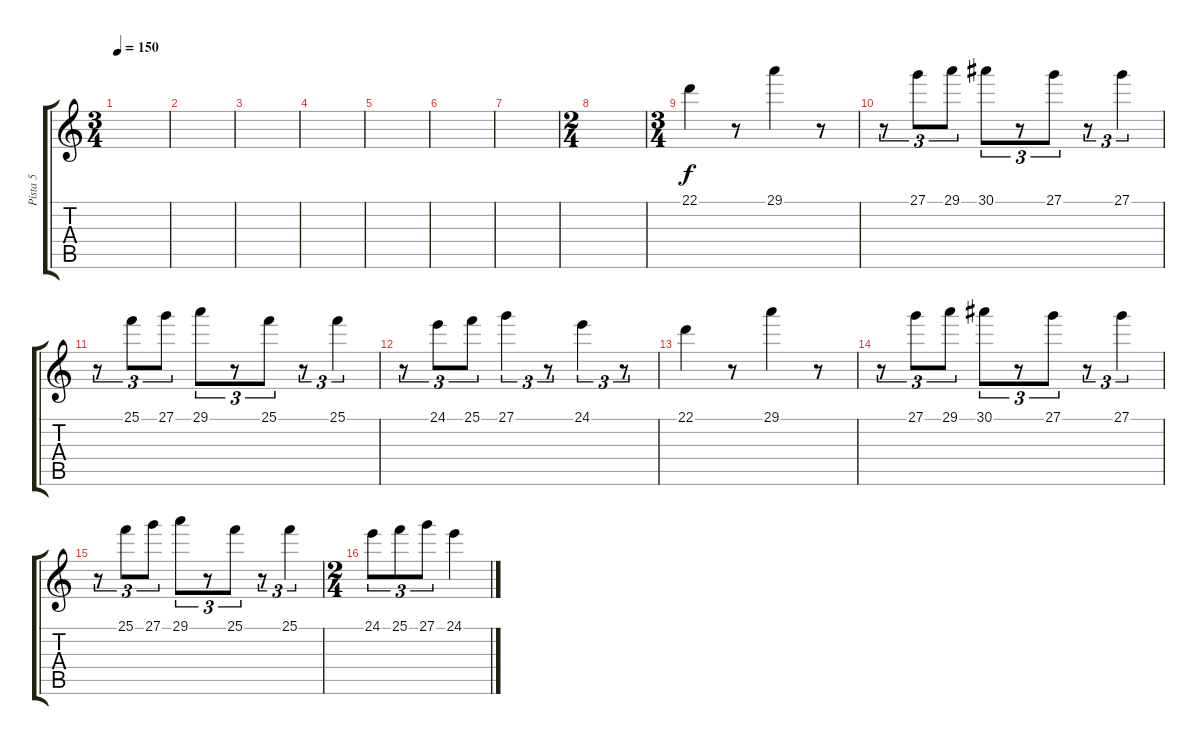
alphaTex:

\track ("Pista 5" "Pista 5") {instrument acousticgrandpiano}
\staff {score tabs}
\tuning (E4 B3 G3 D3 A2 E2) {hide}
\ts (3 4)
\tempo 150
\clef g2
\ks c
|
|
|
|
|
|
|
\ts (2 4)
|
\ts (3 4)
22.1.4 r.8 29.1.4 r.8 |
r.8{tu (3 2)} 27.1.8{tu (3 2)} 29.1.8{tu (3 2)} 30.1.8{tu (3 2)} r.8{tu (3 2)} 27.1.8{tu (3 2)} r.8{tu (3 2)} 27.1.4{tu (3 2)} |
r.8{tu (3 2)} 25.1.8{tu (3 2)} 27.1.8{tu (3 2)} 29.1.8{tu (3 2)} r.8{tu (3 2)} 25.1.8{tu (3 2)} r.8{tu (3 2)} 25.1.4{tu (3 2)} |
r.8{tu (3 2)} 24.1.8{tu (3 2)} 25.1.8{tu (3 2)} 27.1.4{tu (3 2)} r.8{tu (3 2)} 24.1.4{tu (3 2)} r.8{tu (3 2)} |
22.1.4 r.8 29.1.4 r.8 |
r.8{tu (3 2)} 27.1.8{tu (3 2)} 29.1.8{tu (3 2)} 30.1.8{tu (3 2)} r.8{tu (3 2)} 27.1.8{tu (3 2)} r.8{tu (3 2)} 27.1.4{tu (3 2)} |
r.8{tu (3 2)} 25.1.8{tu (3 2)} 27.1.8{tu (3 2)} 29.1.8{tu (3 2)} r.8{tu (3 2)} 25.1.8{tu (3 2)} r.8{tu (3 2)} 25.1.4{tu (3 2)} |
\ts (2 4)
24.1.8{tu (3 2)} 25.1.8{tu (3 2)} 27.1.8{tu (3 2)} 24.1.4
